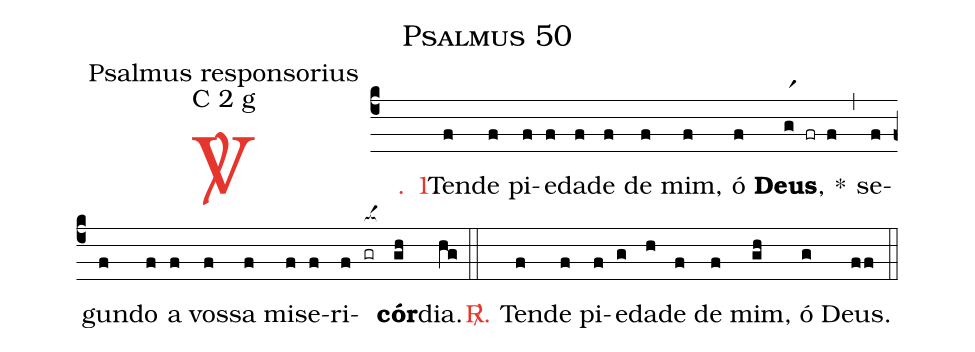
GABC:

name: Psalmus 50;
office-part: Psalmus responsorius;
mode: C 2 g;
%%
(c4)

<c><sp>V/</sp>. 1.</c>() Ten(f)de(f) pi(f)e(f)da(f)de(f) de(f) mim,(f) ó(f) <b>Deus</b>,(gr1 fr f) *(,) se(f)gun(f)do(f) a(f) vos(f)sa(f) mi(f)se(f)ri(f)<nlba>(gr[ocba:1{])<b>cór</b>(gh[ocba:0}])dia.</nlba>(hg)

(::)

<c><sp>R/</sp>.</c>() Ten(f)de(f) pi(f)e(g)da(h)de(f) de(f) mim,(gh) ó(g) Deus.(ff)

(::)
